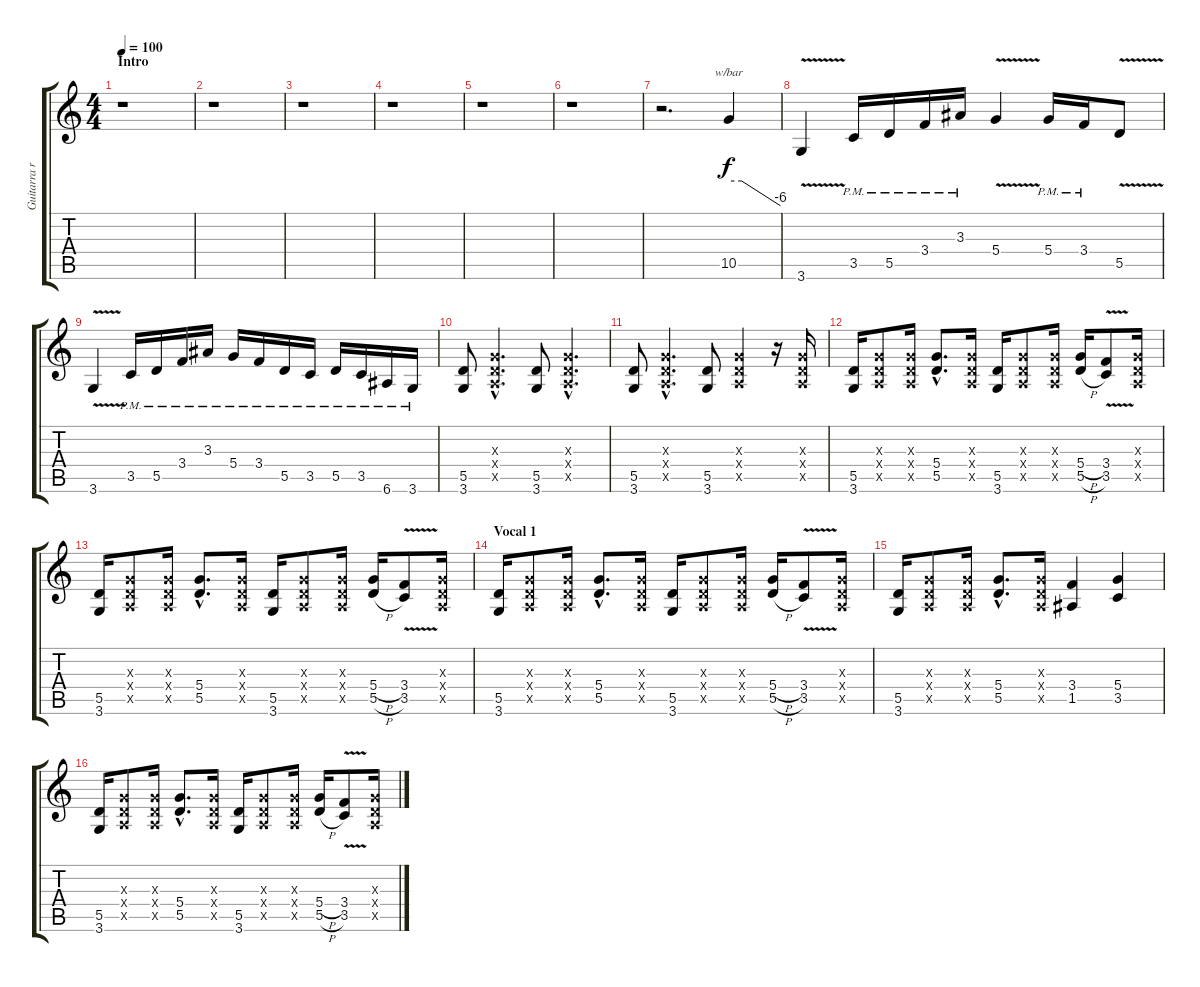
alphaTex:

\track ("Guitarra rítmica" "Guitarra r") {instrument distortionguitar}
\staff {score tabs}
\tuning (E4 B3 G3 D3 A2 E2) {hide}
\ts (4 4)
\section ("" "Intro")
\tempo 100
\clef g2
\ks c
r.1{dy f instrument distortionguitar} |
r.1 |
r.1 |
r.1 |
r.1 |
r.1 |
r.2{d} 10.5.4{tbe (custom default 0 0 15 0 60 -24)} |
3.6{v}.4 3.5{pm}.16 5.5{pm}.16 3.4{pm}.16 3.3{pm}.16 5.4{v}.4 5.4{pm}.16 3.4{pm}.16 5.5{v}.8 |
3.6{v}.4 3.5{pm}.16 5.5{pm}.16 3.4{pm}.16 3.3{pm}.16 5.4{pm}.16 3.4{pm}.16 5.5{pm}.16 3.5{pm}.16 5.5{pm}.16 3.5{pm}.16 6.6{pm}.16 3.6{pm}.16 |
(5.5 3.6).8 (0.3{hac x} 0.4{hac x} 0.5{hac x}).4{d} (5.5 3.6).8 (0.3{hac x} 0.4{hac x} 0.5{hac x}).4{d} |
(5.5 3.6).8 (0.3{hac x} 0.4{hac x} 0.5{hac x}).4{d} (5.5 3.6).8 (0.3{x} 0.4{x} 0.5{x}).4 r.16 (0.3{x} 0.4{x} 0.5{x}).16 |
(5.5 3.6).16 (0.3{x} 0.4{x} 0.5{x}).8 (0.3{x} 0.4{x} 0.5{x}).16 (5.4{hac} 5.5{hac}).8{d} (0.3{x} 0.4{x} 0.5{x}).16 (5.5 3.6).16 (0.3{x} 0.4{x} 0.5{x}).8 (0.3{x} 0.4{x} 0.5{x}).16 (5.4{h} 5.5{h}).16 (3.4{v} 3.5{v}).8 (0.3{x} 0.4{x} 0.5{x}).16 |
(5.5 3.6).16 (0.3{x} 0.4{x} 0.5{x}).8 (0.3{x} 0.4{x} 0.5{x}).16 (5.4{hac} 5.5{hac}).8{d} (0.3{x} 0.4{x} 0.5{x}).16 (5.5 3.6).16 (0.3{x} 0.4{x} 0.5{x}).8 (0.3{x} 0.4{x} 0.5{x}).16 (5.4{h} 5.5{h}).16 (3.4{v} 3.5{v}).8 (0.3{x} 0.4{x} 0.5{x}).16 |
\section ("" "Vocal 1")
(5.5 3.6).16 (0.3{x} 0.4{x} 0.5{x}).8 (0.3{x} 0.4{x} 0.5{x}).16 (5.4{hac} 5.5{hac}).8{d} (0.3{x} 0.4{x} 0.5{x}).16 (5.5 3.6).16 (0.3{x} 0.4{x} 0.5{x}).8 (0.3{x} 0.4{x} 0.5{x}).16 (5.4{h} 5.5{h}).16 (3.4{v} 3.5{v}).8 (0.3{x} 0.4{x} 0.5{x}).16 |
(5.5 3.6).16 (0.3{x} 0.4{x} 0.5{x}).8 (0.3{x} 0.4{x} 0.5{x}).16 (5.4{hac} 5.5{hac}).8{d} (0.3{x} 0.4{x} 0.5{x}).16 (3.4 1.5).4 (5.4 3.5).4 |
(5.5 3.6).16 (0.3{x} 0.4{x} 0.5{x}).8 (0.3{x} 0.4{x} 0.5{x}).16 (5.4{hac} 5.5{hac}).8{d} (0.3{x} 0.4{x} 0.5{x}).16 (5.5 3.6).16 (0.3{x} 0.4{x} 0.5{x}).8 (0.3{x} 0.4{x} 0.5{x}).16 (5.4{h} 5.5{h}).16 (3.4{v} 3.5{v}).8 (0.3{x} 0.4{x} 0.5{x}).16
